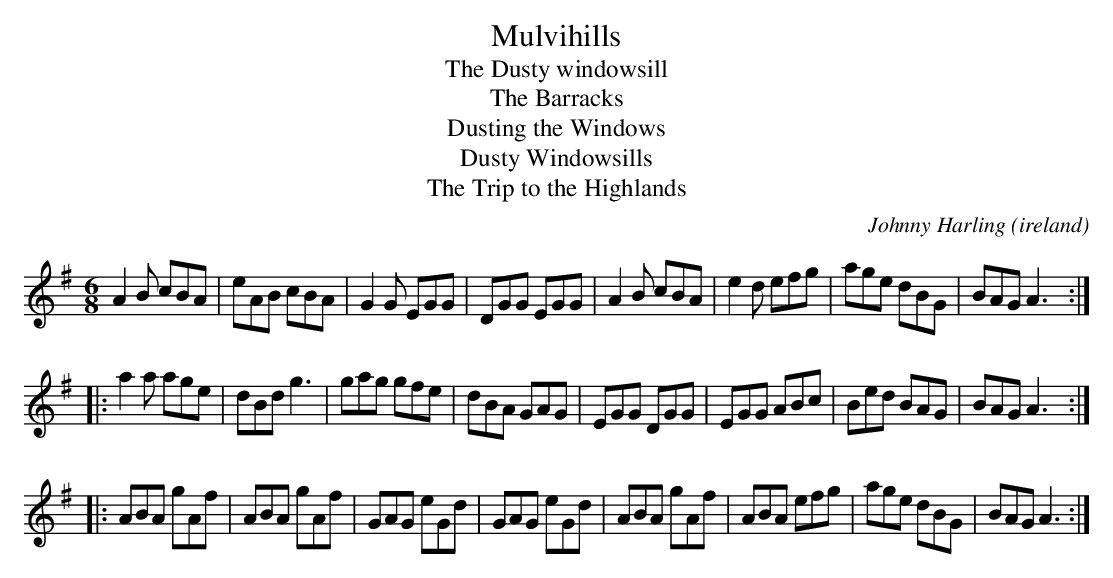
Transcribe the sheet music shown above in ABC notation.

X:1
T:Mulvihills
O:ireland
T:Dusty windowsill, The
O:ireland
T:Barracks, The
O:ireland
T:Dusting the Windows
O:ireland
T:Dusty Windowsills
O:ireland
T:Trip to the Highlands, The
O:ireland
M:6/8
C:Johnny Harling
K:ADor
A2B cBA | eAB cBA | G2G EGG | DGG EGG |\
A2B cBA | e2d efg | age dBG | BAG A3 :|*
|: a2a age | dBd g3 | gag gfe | dBA GAG |\
EGG DGG | EGG ABc | Bed BAG | BAG A3 :|*
|: ABA gAf | ABA gAf | GAG eGd | GAG eGd | \
ABA gAf | ABA efg | age dBG | BAG A3 :|**
